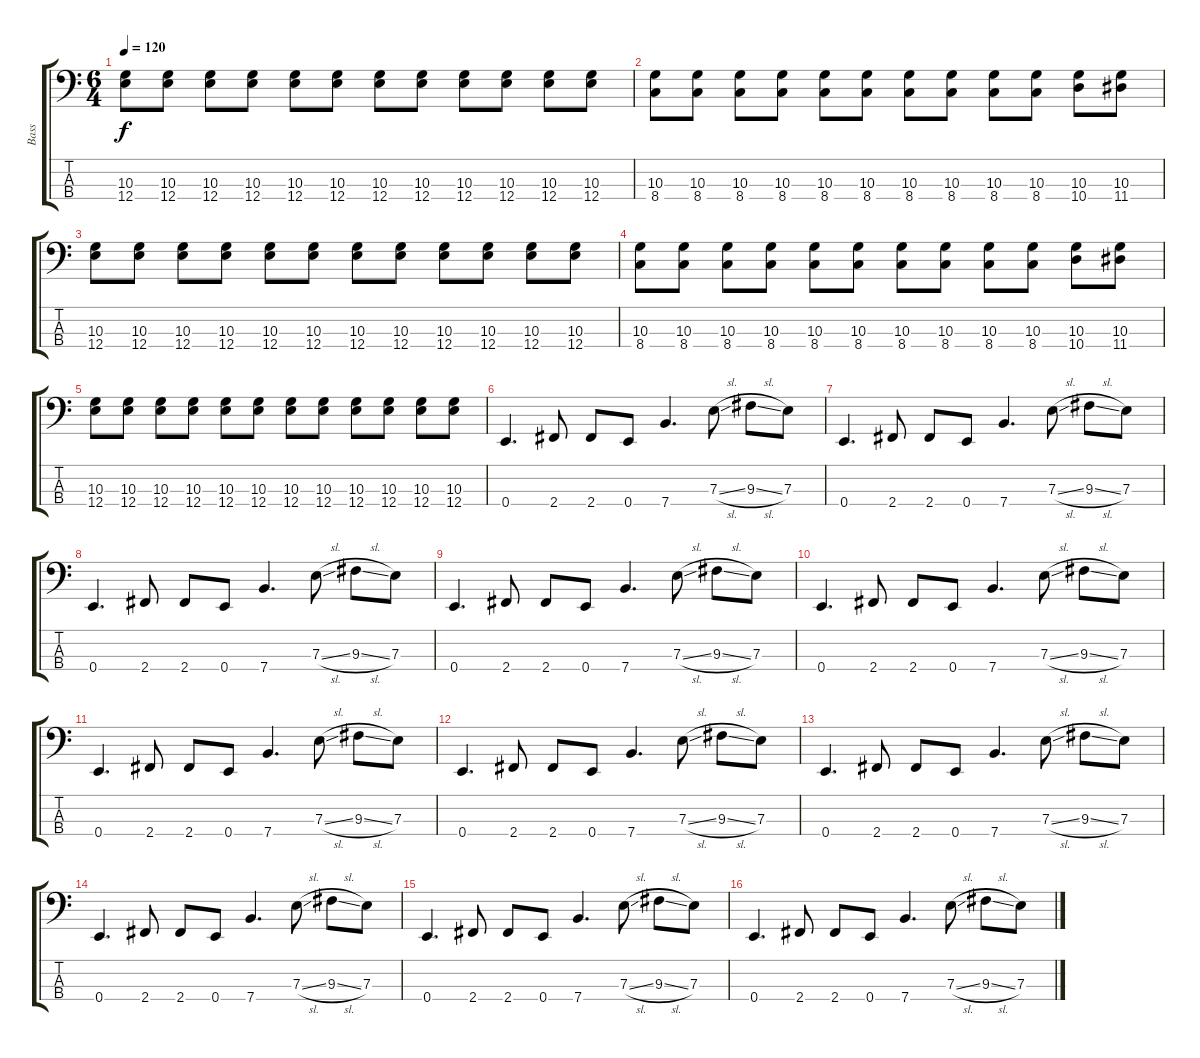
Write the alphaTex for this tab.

\track ("Bass" "Bass") {instrument electricbassfinger}
\staff {score tabs}
\tuning (G2 D2 A1 E1) {hide}
\ts (6 4)
\tempo 120
\clef f4
\ks c
(10.3 12.4).8{dy f} (10.3 12.4).8 (10.3 12.4).8 (10.3 12.4).8 (10.3 12.4).8 (10.3 12.4).8 (10.3 12.4).8 (10.3 12.4).8 (10.3 12.4).8 (10.3 12.4).8 (10.3 12.4).8 (10.3 12.4).8 |
(10.3 8.4).8 (10.3 8.4).8 (10.3 8.4).8 (10.3 8.4).8 (10.3 8.4).8 (10.3 8.4).8 (10.3 8.4).8 (10.3 8.4).8 (10.3 8.4).8 (10.3 8.4).8 (10.3 10.4).8 (10.3 11.4).8 |
(10.3 12.4).8 (10.3 12.4).8 (10.3 12.4).8 (10.3 12.4).8 (10.3 12.4).8 (10.3 12.4).8 (10.3 12.4).8 (10.3 12.4).8 (10.3 12.4).8 (10.3 12.4).8 (10.3 12.4).8 (10.3 12.4).8 |
(10.3 8.4).8 (10.3 8.4).8 (10.3 8.4).8 (10.3 8.4).8 (10.3 8.4).8 (10.3 8.4).8 (10.3 8.4).8 (10.3 8.4).8 (10.3 8.4).8 (10.3 8.4).8 (10.3 10.4).8 (10.3 11.4).8 |
(10.3 12.4).8 (10.3 12.4).8 (10.3 12.4).8 (10.3 12.4).8 (10.3 12.4).8 (10.3 12.4).8 (10.3 12.4).8 (10.3 12.4).8 (10.3 12.4).8 (10.3 12.4).8 (10.3 12.4).8 (10.3 12.4).8 |
0.4.4{d} 2.4.8 2.4.8 0.4.8 7.4.4{d} 7.3{sl}.8 9.3{sl}.8 7.3.8 |
0.4.4{d} 2.4.8 2.4.8 0.4.8 7.4.4{d} 7.3{sl}.8 9.3{sl}.8 7.3.8 |
0.4.4{d} 2.4.8 2.4.8 0.4.8 7.4.4{d} 7.3{sl}.8 9.3{sl}.8 7.3.8 |
0.4.4{d} 2.4.8 2.4.8 0.4.8 7.4.4{d} 7.3{sl}.8 9.3{sl}.8 7.3.8 |
0.4.4{d} 2.4.8 2.4.8 0.4.8 7.4.4{d} 7.3{sl}.8 9.3{sl}.8 7.3.8 |
0.4.4{d} 2.4.8 2.4.8 0.4.8 7.4.4{d} 7.3{sl}.8 9.3{sl}.8 7.3.8 |
0.4.4{d} 2.4.8 2.4.8 0.4.8 7.4.4{d} 7.3{sl}.8 9.3{sl}.8 7.3.8 |
0.4.4{d} 2.4.8 2.4.8 0.4.8 7.4.4{d} 7.3{sl}.8 9.3{sl}.8 7.3.8 |
0.4.4{d} 2.4.8 2.4.8 0.4.8 7.4.4{d} 7.3{sl}.8 9.3{sl}.8 7.3.8 |
0.4.4{d} 2.4.8 2.4.8 0.4.8 7.4.4{d} 7.3{sl}.8 9.3{sl}.8 7.3.8 |
0.4.4{d} 2.4.8 2.4.8 0.4.8 7.4.4{d} 7.3{sl}.8 9.3{sl}.8 7.3.8
